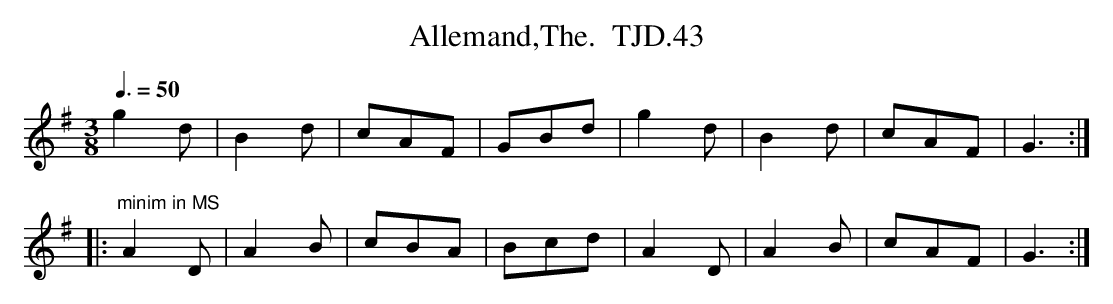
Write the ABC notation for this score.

X:1
T:Allemand,The.  TJD.43
L:1/4
M:3/8
Q:3/8=50
K:G
gd/|Bd/|c/A/F/|G/B/d/|gd/|Bd/|c/A/F/|G3/:|!
|:"^minim in MS"AD/|AB/|c/B/A/|B/c/d/|AD/|AB/|c/A/F/|G3/:|]
